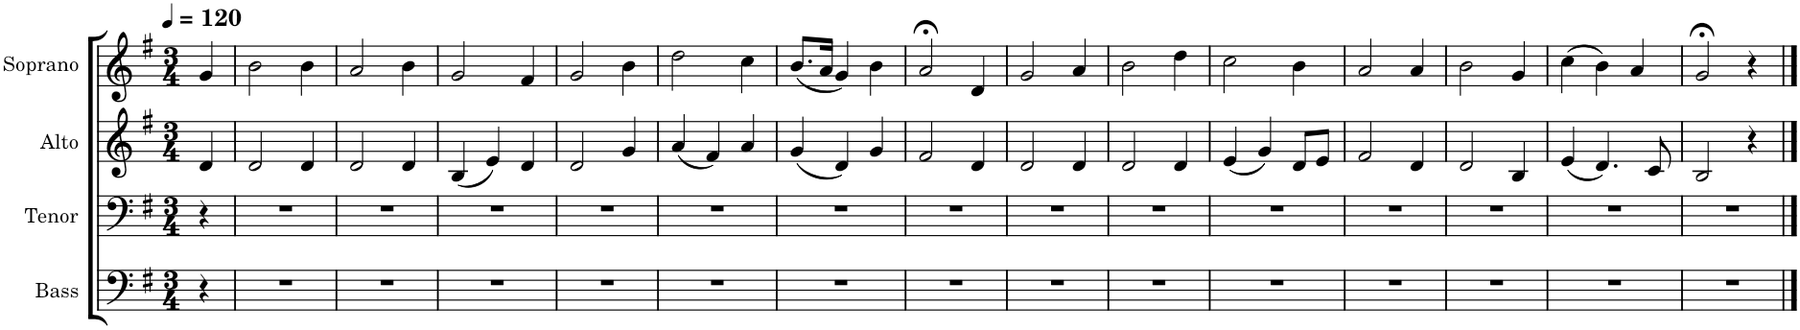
**kern	**kern	**kern	**kern
*part4	*part3	*part2	*part1
*staff4	*staff3	*staff2	*staff1
*I"Bass	*I"Tenor	*I"Alto	*I"Soprano
*I'B.	*I'T.	*I'A.	*I'S.
*clefF4	*clefF4	*clefG2	*clefG2
*k[f#]	*k[f#]	*k[f#]	*k[f#]
*M3/4	*M3/4	*M3/4	*M3/4
*MM120	*MM120	*MM120	*MM120
=	=	=	=
4r	4r	4d/	4g/
=1	=1	=1	=1
2.r	2.r	2d/	2b\
.	.	4d/	4b\
=2	=2	=2	=2
2.r	2.r	2d/	2a/
.	.	4d/	4b\
=3	=3	=3	=3
2.r	2.r	(4B/	2g/
.	.	4e/)	.
.	.	4d/	4f#/
=4	=4	=4	=4
2.r	2.r	2d/	2g/
.	.	4g/	4b\
=5	=5	=5	=5
2.r	2.r	(4a/	2dd\
.	.	4f#/)	.
.	.	4a/	4cc\
=6	=6	=6	=6
2.r	2.r	(4g/	(8.b/L
.	.	.	16a/Jk
.	.	4d/)	4g/)
.	.	4g/	4b\
=7	=7	=7	=7
2.r	2.r	2f#/	2a;</
.	.	4d/	4d/
=8	=8	=8	=8
2.r	2.r	2d/	2g/
.	.	4d/	4a/
=9	=9	=9	=9
2.r	2.r	2d/	2b\
.	.	4d/	4dd\
=10	=10	=10	=10
2.r	2.r	(4e/	2cc\
.	.	4g/)	.
.	.	8d/L	4b\
.	.	8e/J	.
=11	=11	=11	=11
2.r	2.r	2f#/	2a/
.	.	4d/	4a/
=12	=12	=12	=12
2.r	2.r	2d/	2b\
.	.	4B/	4g/
=13	=13	=13	=13
2.r	2.r	(4e/	(4cc\
.	.	4.d/)	4b\)
.	.	.	4a/
.	.	8c/	.
=14	=14	=14	=14
2.r	2.r	2B/	2g;</
.	.	4r	4r
==	==	==	==
*-	*-	*-	*-
